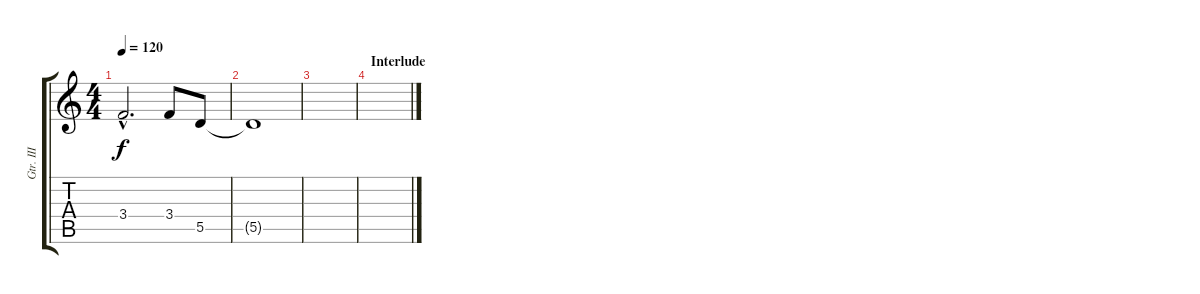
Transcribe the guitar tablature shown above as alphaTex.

\track ("Gtr. III" "Gtr. III") {instrument acousticguitarsteel}
\staff {score tabs}
\tuning (E4 B3 G3 D3 A2 E2) {hide}
\ts (4 4)
\tempo 120
\clef g2
\ks c
3.4{hac t}.2{d dy f} 3.4.8 5.5.8 |
5.5{t}.1 |
|
\section ("" "Interlude")
